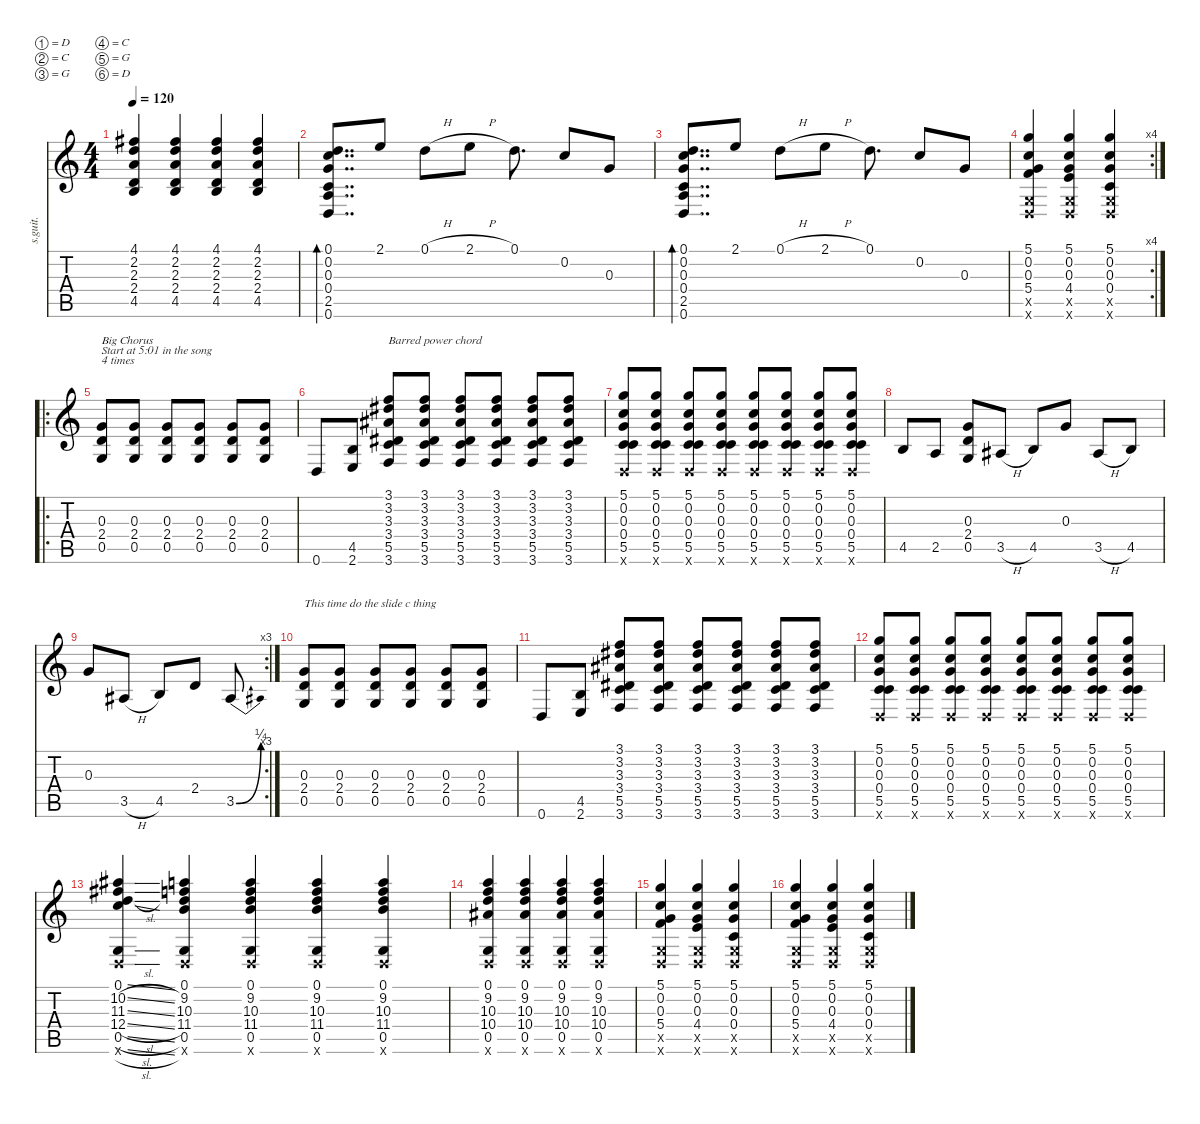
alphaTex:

\defaultSystemsLayout 4
\hideDynamics
\bracketExtendMode nobrackets
\otherSystemsTrackNameOrientation horizontal
\track ("Steel Guitar" "s.guit.") {instrument acousticguitarsteel}
\staff {score tabs}
\tuning (D4 C4 G3 C3 G2 D2)
\ts (4 4)
\tempo 120
\clef g2
\ks c
(4.1{acc #} 2.2 2.3 2.4 4.5).4{dy mf beam Up} (4.1{acc #} 2.2 2.3 2.4 4.5).4{beam Up} (4.1{acc #} 2.2 2.3 2.4 4.5).4{beam Up} (4.1{acc #} 2.2 2.3 2.4 4.5).4{beam Up} |
(2.5 0.6 0.4 0.3 0.2 0.1).8{dd bd 480 beam Up} 2.1.8{beam Up} 0.1{h}.8{beam Down} 2.1{h}.8{beam Down} 0.1.8{d beam Down} 0.2.8{beam Up} 0.3.8{beam Up} |
(2.5 0.6 0.4 0.3 0.2 0.1).8{dd bd 480 beam Up} 2.1.8{beam Up} 0.1{h}.8{beam Down} 2.1{h}.8{beam Down} 0.1.8{d beam Down} 0.2.8{beam Up} 0.3.8{beam Up} |
\rc 4
(5.4 5.1 0.5{x} 0.6{x} 0.2 0.3).4{beam Up} (4.4 5.1 0.5{x} 0.6{x} 0.2 0.3).4{beam Up} (0.4 5.1 0.5{x} 0.6{x} 0.2 0.3).4{beam Up} |
\ro
(0.5 2.4 0.3).8{txt "Big Chorus\nStart at 5:01 in the song\n4 times" beam Up} (0.5 2.4 0.3).8{beam Up} (0.5 2.4 0.3).8{beam Up} (0.5 2.4 0.3).8{beam Up} (0.5 2.4 0.3).8{beam Up} (0.5 2.4 0.3).8{beam Up} |
0.6.8{beam Up} (2.6 4.5).8{beam Up} (3.6 3.4{acc #} 3.3{acc #} 3.2{acc #} 3.1 5.5).8{txt "Barred power chord" beam Up} (3.6 3.4{acc #} 3.3{acc #} 3.2{acc #} 3.1 5.5).8{beam Up} (3.6 3.4{acc #} 3.3{acc #} 3.2{acc #} 3.1 5.5).8{beam Up} (3.6 3.4{acc #} 3.3{acc #} 3.2{acc #} 3.1 5.5).8{beam Up} (3.6 3.4{acc #} 3.3{acc #} 3.2{acc #} 3.1 5.5).8{beam Up} (3.6 3.4{acc #} 3.3{acc #} 3.2{acc #} 3.1 5.5).8{beam Up} |
(5.5 5.1 0.6{x} 0.4 0.3 0.2).8{beam Up} (5.5 5.1 0.6{x} 0.4 0.3 0.2).8{beam Up} (5.5 5.1 0.6{x} 0.4 0.3 0.2).8{beam Up} (5.5 5.1 0.6{x} 0.4 0.3 0.2).8{beam Up} (5.5 5.1 0.6{x} 0.4 0.3 0.2).8{beam Up} (5.5 5.1 0.6{x} 0.4 0.3 0.2).8{beam Up} (5.5 5.1 0.6{x} 0.4 0.3 0.2).8{beam Up} (5.5 5.1 0.6{x} 0.4 0.3 0.2).8{beam Up} |
4.5.8{beam Up} 2.5.8{beam Up} (0.5 2.4 0.3).8{beam Up} 3.5{h acc #}.8{beam Up} 4.5.8{beam Up} 0.3.8{beam Up} 3.5{h acc #}.8{beam Up} 4.5.8{beam Up} |
\rc 3
0.3.8{beam Up} 3.5{h acc #}.8{beam Up} 4.5.8{beam Up} 2.4.8{beam Up} 3.5{be (bend 0 0 14.399999999999999 1) acc #}.8{beam Up} |
(0.5 2.4 0.3).8{txt "This time do the slide c thing" beam Up} (0.5 2.4 0.3).8{beam Up} (0.5 2.4 0.3).8{beam Up} (0.5 2.4 0.3).8{beam Up} (0.5 2.4 0.3).8{beam Up} (0.5 2.4 0.3).8{beam Up} |
0.6.8{beam Up} (2.6 4.5).8{beam Up} (3.6 3.4{acc #} 3.3{acc #} 3.2{acc #} 3.1 5.5).8{beam Up} (3.6 3.4{acc #} 3.3{acc #} 3.2{acc #} 3.1 5.5).8{beam Up} (3.6 3.4{acc #} 3.3{acc #} 3.2{acc #} 3.1 5.5).8{beam Up} (3.6 3.4{acc #} 3.3{acc #} 3.2{acc #} 3.1 5.5).8{beam Up} (3.6 3.4{acc #} 3.3{acc #} 3.2{acc #} 3.1 5.5).8{beam Up} (3.6 3.4{acc #} 3.3{acc #} 3.2{acc #} 3.1 5.5).8{beam Up} |
(5.5 5.1 0.6{x} 0.4 0.3 0.2).8{beam Up} (5.5 5.1 0.6{x} 0.4 0.3 0.2).8{beam Up} (5.5 5.1 0.6{x} 0.4 0.3 0.2).8{beam Up} (5.5 5.1 0.6{x} 0.4 0.3 0.2).8{beam Up} (5.5 5.1 0.6{x} 0.4 0.3 0.2).8{beam Up} (5.5 5.1 0.6{x} 0.4 0.3 0.2).8{beam Up} (5.5 5.1 0.6{x} 0.4 0.3 0.2).8{beam Up} (5.5 5.1 0.6{x} 0.4 0.3 0.2).8{beam Up} |
(10.2{sl acc #} 11.3{sl acc #} 12.4{sl} 0.5{sl} 0.6{sl x} 0.1{sl}).4{beam Up} (9.2 10.3 11.4 0.5 0.6{x} 0.1).4{beam Up} (9.2 10.3 11.4 0.5 0.6{x} 0.1).4{beam Up} (9.2 10.3 11.4 0.5 0.6{x} 0.1).4{beam Up} (9.2 10.3 11.4 0.5 0.6{x} 0.1).4{beam Up} |
(9.2 10.4{acc #} 10.3 0.1 0.5 0.6{x}).4{beam Up} (9.2 10.4{acc #} 10.3 0.1 0.5 0.6{x}).4{beam Up} (9.2 10.4{acc #} 10.3 0.1 0.5 0.6{x}).4{beam Up} (9.2 10.4{acc #} 10.3 0.1 0.5 0.6{x}).4{beam Up} |
(5.4 5.1 0.5{x} 0.6{x} 0.2 0.3).4{beam Up} (4.4 5.1 0.5{x} 0.6{x} 0.2 0.3).4{beam Up} (0.4 5.1 0.5{x} 0.6{x} 0.2 0.3).4{beam Up} |
(5.4 5.1 0.5{x} 0.6{x} 0.2 0.3).4{beam Up} (4.4 5.1 0.5{x} 0.6{x} 0.2 0.3).4{beam Up} (0.4 5.1 0.5{x} 0.6{x} 0.2 0.3).4{beam Up}
